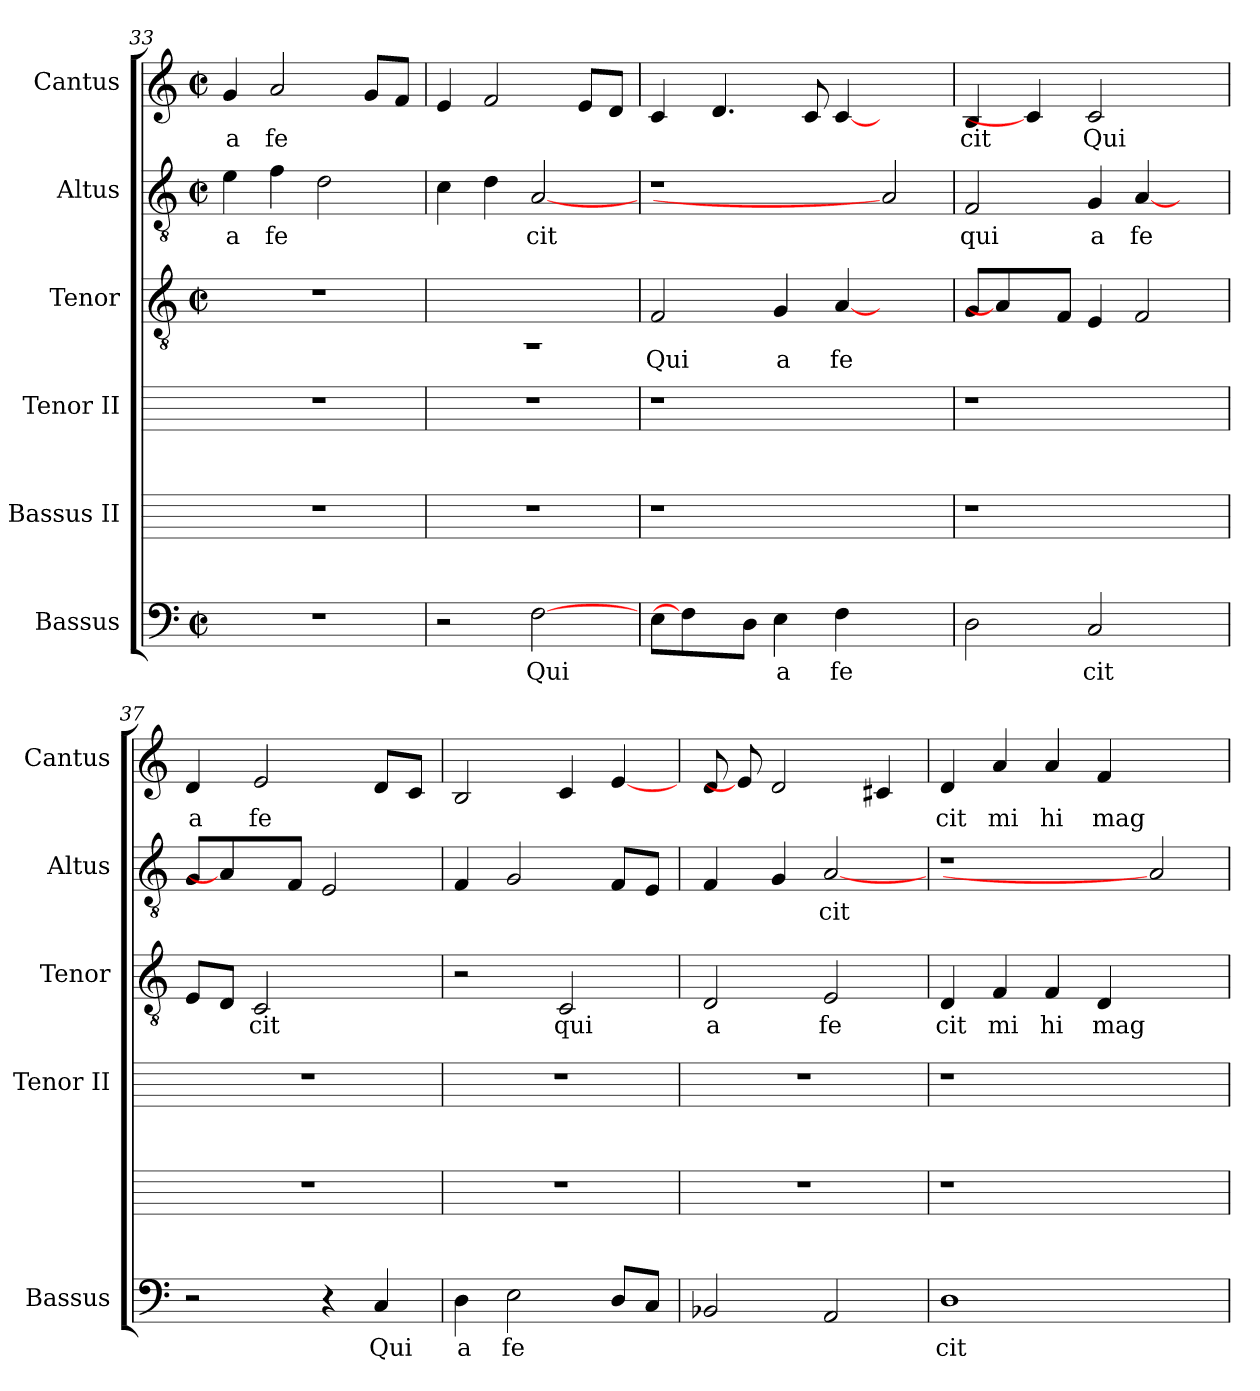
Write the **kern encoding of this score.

**kern	**text	**kern	**kern	**kern	**text	**kern	**text	**kern	**text
*part6	*part6	*part5	*part4	*part3	*part3	*part2	*part2	*part1	*part1
*staff6	*staff6	*staff5	*staff4	*staff3	*staff3	*staff2	*staff2	*staff1	*staff1
*I"Bassus	*	*I"Bassus II	*I"Tenor II	*I"Tenor	*	*I"Altus	*	*I"Cantus	*
*I'Bassus	*	*	*I'Tenor II	*I'Tenor	*	*I'Altus	*	*I'Cantus	*
*clefF4	*	*	*	*clefGv2	*	*clefGv2	*	*clefG2	*
*k[]	*	*	*	*k[]	*	*k[]	*	*	*
*C:	*	*	*	*C:	*	*C:	*	*	*
*M2/2	*	*	*	*M2/2	*	*M2/2	*	*M2/2	*
*met(c|)	*	*	*	*met(c|)	*	*met(c|)	*	*met(c|)	*
=33	=33	=33	=33	=33	=33	=33	=33	=33	=33
!	!	!	!	!	!	!	!LO:LY:b:cj	!	!LO:LY:b:cj
1r	.	1r	1r	1r	.	4e\	a	4g/	a
!	!	!	!	!	!	!	!LO:LY:b:cj	!	!LO:LY:b:cj
.	.	.	.	.	.	4f\	fe	2a/	fe
.	.	.	.	.	.	2d\	.	.	.
.	.	.	.	.	.	.	.	8g/L	.
.	.	.	.	.	.	.	.	8f/J	.
=34	=34	=34	=34	=34	=34	=34	=34	=34	=34
!	!	!	!	!LO:N:vis=1	!	!	!	!	!
2r	.	1r	1r	1rAA	.	4c\	.	4e/	.
.	.	.	.	.	.	4d\	.	2f/	.
!	!LO:LY:b	!	!	!	!	!	!LO:LY:b:cj	!	!
[2F\	Qui	.	.	.	.	[2A	cit	.	.
.	.	.	.	.	.	.	.	8e/L	.
.	.	.	.	.	.	.	.	8d/J	.
=35	=35	=35	=35	=35	=35	=35	=35	=35	=35
!	!	!	!	!	!LO:LY:b:cj	!	!	!	!
8E\L	.	1r	1r	2F/	Qui	1r	.	4c/	.
4F\]	.	.	.	.	.	.	.	.	.
.	.	.	.	.	.	.	.	4.d/	.
8D\J	.	.	.	.	.	.	.	.	.
!	!LO:LY:b:cj	!	!	!	!LO:LY:b:cj	!	!	!	!
4E\	a	.	.	4G/	a	.	.	.	.
.	.	.	.	.	.	.	.	8c/	.
!	!LO:LY:b:cj	!	!	!	!LO:LY:b:cj	!	!	!	!
4F\	fe	.	.	[4A/	fe	.	.	[4c/	.
2ryy	.	2ryy	2ryy	2ryy	.	2A]	.	2ryy	.
!!LO:LB:g=z
=36	=36	=36	=36	=36	=36	=36	=36	=36	=36
!	!	!	!	!	!	!	!LO:LY:b:cj	!	!LO:LY:b:cj
2D\	.	1r	1r	8G/L	.	2F/	qui	4B/	cit
.	.	.	.	4A/]	.	.	.	.	.
.	.	.	.	.	.	.	.	4c/]	.
.	.	.	.	8F/J	.	.	.	.	.
!	!LO:LY:b:cj	!	!	!	!	!	!LO:LY:b:cj	!	!LO:LY:b:cj
2C/	cit	.	.	4E/	.	4G/	a	2c/	Qui
!	!	!	!	!	!	!	!LO:LY:b:cj	!	!
.	.	.	.	2F/	.	[4A/	fe	.	.
4ryy	.	4ryy	4ryy	.	.	4ryy	.	4ryy	.
=37	=37	=37	=37	=37	=37	=37	=37	=37	=37
!	!	!	!	!	!	!	!	!	!LO:LY:b:cj
2r	.	1r	1r	8E/L	.	8G/L	.	4d/	a
.	.	.	.	8D/J	.	4A/]	.	.	.
!	!	!	!	!	!LO:LY:b:cj	!	!	!	!LO:LY:b:cj
.	.	.	.	2C/	cit	.	.	2e/	fe
.	.	.	.	.	.	8F/J	.	.	.
4r	.	.	.	.	.	2E/	.	.	.
!	!LO:LY:b:cj	!	!	!	!	!	!	!	!
4C/	Qui	.	.	4ryy	.	.	.	8d/L	.
.	.	.	.	.	.	.	.	8c/J	.
=38	=38	=38	=38	=38	=38	=38	=38	=38	=38
!	!LO:LY:b:cj	!	!	!	!	!	!	!	!
4D\	a	1r	1r	2r	.	4F/	.	2B/	.
!	!LO:LY:b:cj	!	!	!	!	!	!	!	!
2E\	fe	.	.	.	.	2G/	.	.	.
!	!	!	!	!	!LO:LY:b:cj	!	!	!	!
.	.	.	.	2C/	qui	.	.	4c/	.
8D/L	.	.	.	.	.	8F/L	.	[4e/	.
8C/J	.	.	.	.	.	8E/J	.	.	.
=39	=39	=39	=39	=39	=39	=39	=39	=39	=39
!	!	!	!	!	!LO:LY:b:cj	!	!	!	!
2BB-/	.	1r	1r	2D/	a	4F/	.	8d/	.
.	.	.	.	.	.	.	.	8e/]	.
.	.	.	.	.	.	4G/	.	2d/	.
!	!	!	!	!	!LO:LY:b:cj	!	!LO:LY:b:cj	!	!
2AA/	.	.	.	2E/	fe	[2A	cit	.	.
.	.	.	.	.	.	.	.	4c#/	.
=40	=40	=40	=40	=40	=40	=40	=40	=40	=40
!	!LO:LY:b:cj	!	!	!	!LO:LY:b:cj	!	!	!	!LO:LY:b:cj
1D	cit	1r	1r	4D/	cit	1r	.	4d/	cit
!	!	!	!	!	!LO:LY:b:cj	!	!	!	!LO:LY:b:cj
.	.	.	.	4F/	mi	.	.	4a/	mi
!	!	!	!	!	!LO:LY:b:cj	!	!	!	!LO:LY:b:cj
.	.	.	.	4F/	hi	.	.	4a/	hi
!	!	!	!	!	!LO:LY:b:cj	!	!	!	!LO:LY:b:cj
.	.	.	.	4D/	mag	.	.	4f/	mag
2ryy	.	2ryy	2ryy	2ryy	.	2A]	.	2ryy	.
=	=	=	=	=	=	=	=	=	=
*-	*-	*-	*-	*-	*-	*-	*-	*-	*-
